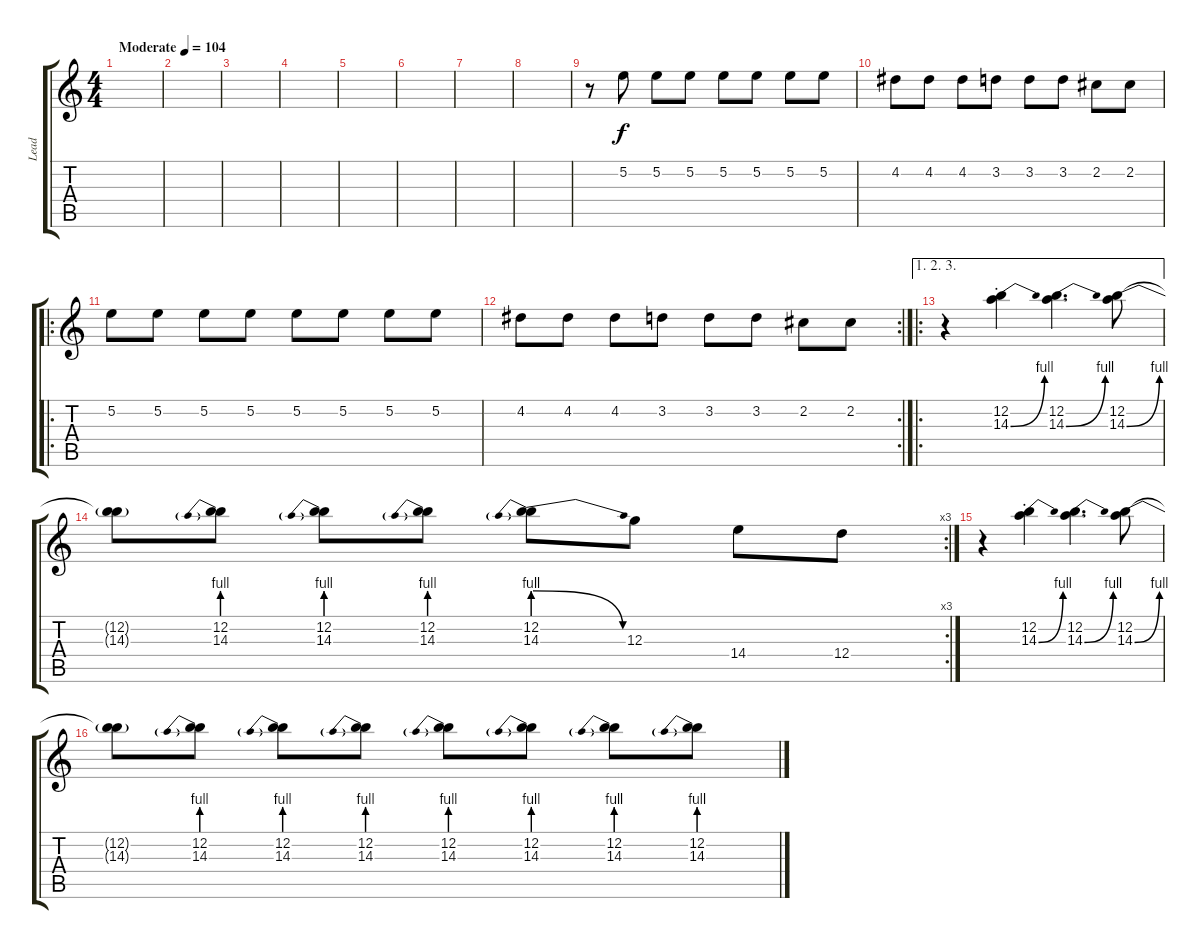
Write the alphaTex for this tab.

\track ("Lead" "Lead") {instrument electricguitarjazz}
\staff {score tabs}
\tuning (E4 B3 G3 D3 A2 E2) {hide}
\ts (4 4)
\tempo (104 "Moderate")
\clef g2
\ks c
|
|
|
|
|
|
|
|
r.8 5.2.8 5.2.8 5.2.8 5.2.8 5.2.8 5.2.8 5.2.8 |
4.2.8 4.2.8 4.2.8 3.2.8 3.2.8 3.2.8 2.2.8 2.2.8 |
\ro
5.2.8 5.2.8 5.2.8 5.2.8 5.2.8 5.2.8 5.2.8 5.2.8 |
\rc 2
4.2.8 4.2.8 4.2.8 3.2.8 3.2.8 3.2.8 2.2.8 2.2.8 |
\ae (1 2 3)
\ro
r.4{instrument distortionguitar} (12.2{st} 14.3{be (bend 0 0 60 4) st}).4 (12.2 14.3{be (bend 0 0 60 4)}).4{d} (12.2 14.3{be (bend 0 0 60 4)}).8 |
\rc 3
(12.2{t} 14.3{t}).8 (12.2 14.3{be (prebend 0 4 60 4)}).8 (12.2 14.3{be (prebend 0 4 60 4)}).8 (12.2 14.3{be (prebend 0 4 60 4)}).8 (12.2 14.3{be (prebendrelease 0 4 60 0)}).8 12.3.8 14.4.8 12.4.8 |
r.4 (12.2{st} 14.3{be (bend 0 0 60 4) st}).4 (12.2 14.3{be (bend 0 0 60 4)}).4{d} (12.2 14.3{be (bend 0 0 60 4)}).8 |
(12.2{t} 14.3{t}).8 (12.2 14.3{be (prebend 0 4 60 4)}).8 (12.2 14.3{be (prebend 0 4 60 4)}).8 (12.2 14.3{be (prebend 0 4 60 4)}).8 (12.2 14.3{be (prebend 0 4 60 4)}).8 (12.2 14.3{be (prebend 0 4 60 4)}).8 (12.2 14.3{be (prebend 0 4 60 4)}).8 (12.2 14.3{be (prebend 0 4 60 4)}).8
